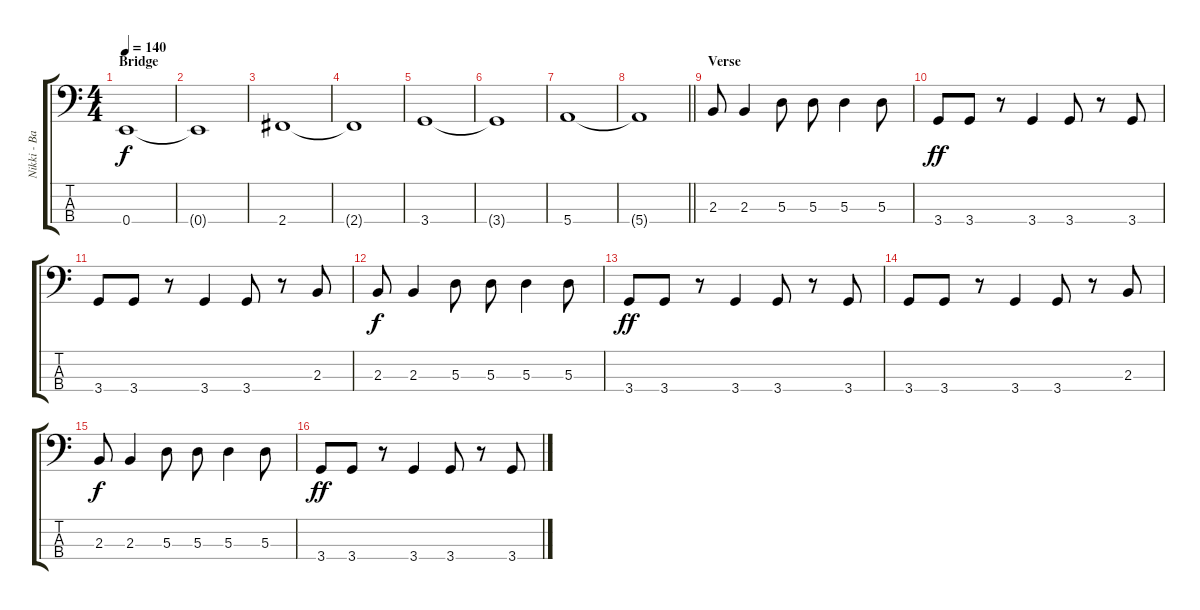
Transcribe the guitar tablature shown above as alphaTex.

\track ("Nikki - Bass" "Nikki - Ba") {instrument electricbasspick}
\staff {score tabs}
\tuning (G2 D2 A1 E1) {hide}
\ts (4 4)
\section ("" "Bridge")
\tempo 140
\clef f4
\ks c
0.4.1{dy f} |
0.4{t}.1 |
2.4.1 |
2.4{t}.1 |
3.4.1 |
3.4{t}.1 |
5.4.1 |
\barLineRight lightlight
5.4{t}.1 |
\section ("" "Verse")
2.3.8 2.3.4 5.3.8 5.3.8 5.3.4 5.3.8 |
3.4.8{dy ff} 3.4.8 r.8 3.4.4 3.4.8 r.8 3.4.8 |
3.4.8 3.4.8 r.8 3.4.4 3.4.8 r.8 2.3.8 |
2.3.8{dy f} 2.3.4 5.3.8 5.3.8 5.3.4 5.3.8 |
3.4.8{dy ff} 3.4.8 r.8 3.4.4 3.4.8 r.8 3.4.8 |
3.4.8 3.4.8 r.8 3.4.4 3.4.8 r.8 2.3.8 |
2.3.8{dy f} 2.3.4 5.3.8 5.3.8 5.3.4 5.3.8 |
3.4.8{dy ff} 3.4.8 r.8 3.4.4 3.4.8 r.8 3.4.8
